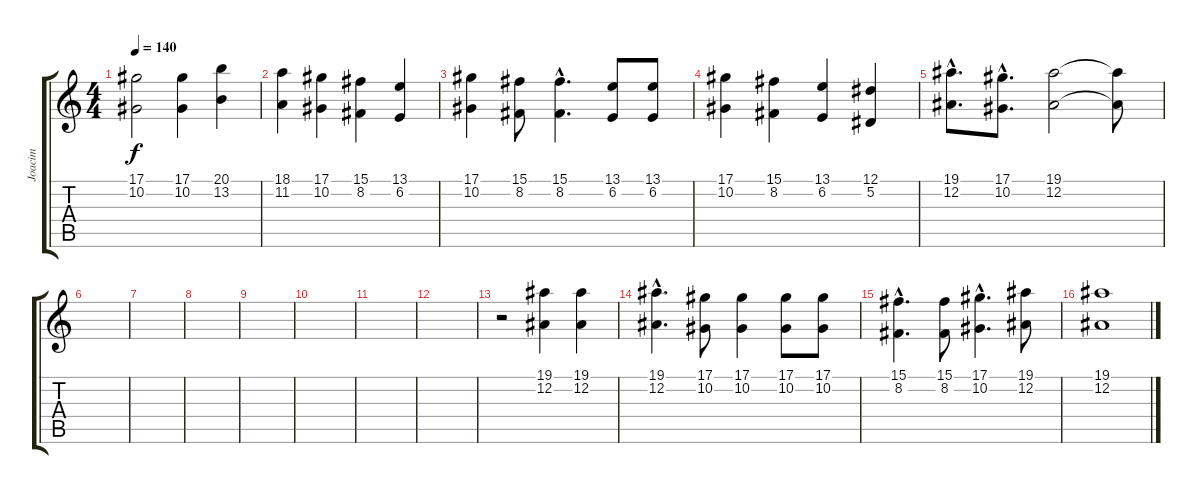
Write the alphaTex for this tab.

\track ("Joacim" "Joacim") {instrument lead1square}
\staff {score tabs}
\tuning (Eb4 Bb3 Gb3 Db3 Ab2 Eb2) {hide}
\ts (4 4)
\tempo 140
\clef g2
\ks c
(17.1 10.2).2{dy f} (17.1 10.2).4 (20.1 13.2).4 |
(18.1 11.2).4 (17.1 10.2).4 (15.1 8.2).4 (13.1 6.2).4 |
(17.1 10.2).4 (15.1 8.2).8 (15.1{hac} 8.2{hac}).4{d} (13.1 6.2).8 (13.1 6.2).8 |
(17.1 10.2).4 (15.1 8.2).4 (13.1 6.2).4 (12.1 5.2).4 |
(19.1{hac} 12.2{hac}).8{d} (17.1{hac} 10.2{hac}).8{d} (19.1 12.2).2 (19.1{t} 12.2{t}).8 |
|
|
|
|
|
|
|
r.2 (19.1 12.2).4 (19.1 12.2).4 |
(19.1{hac} 12.2{hac}).4{d} (17.1 10.2).8 (17.1 10.2).4 (17.1 10.2).8 (17.1 10.2).8 |
(15.1{hac} 8.2{hac}).4{d} (15.1 8.2).8 (17.1{hac} 10.2{hac}).4{d} (19.1 12.2).8 |
(19.1 12.2).1
